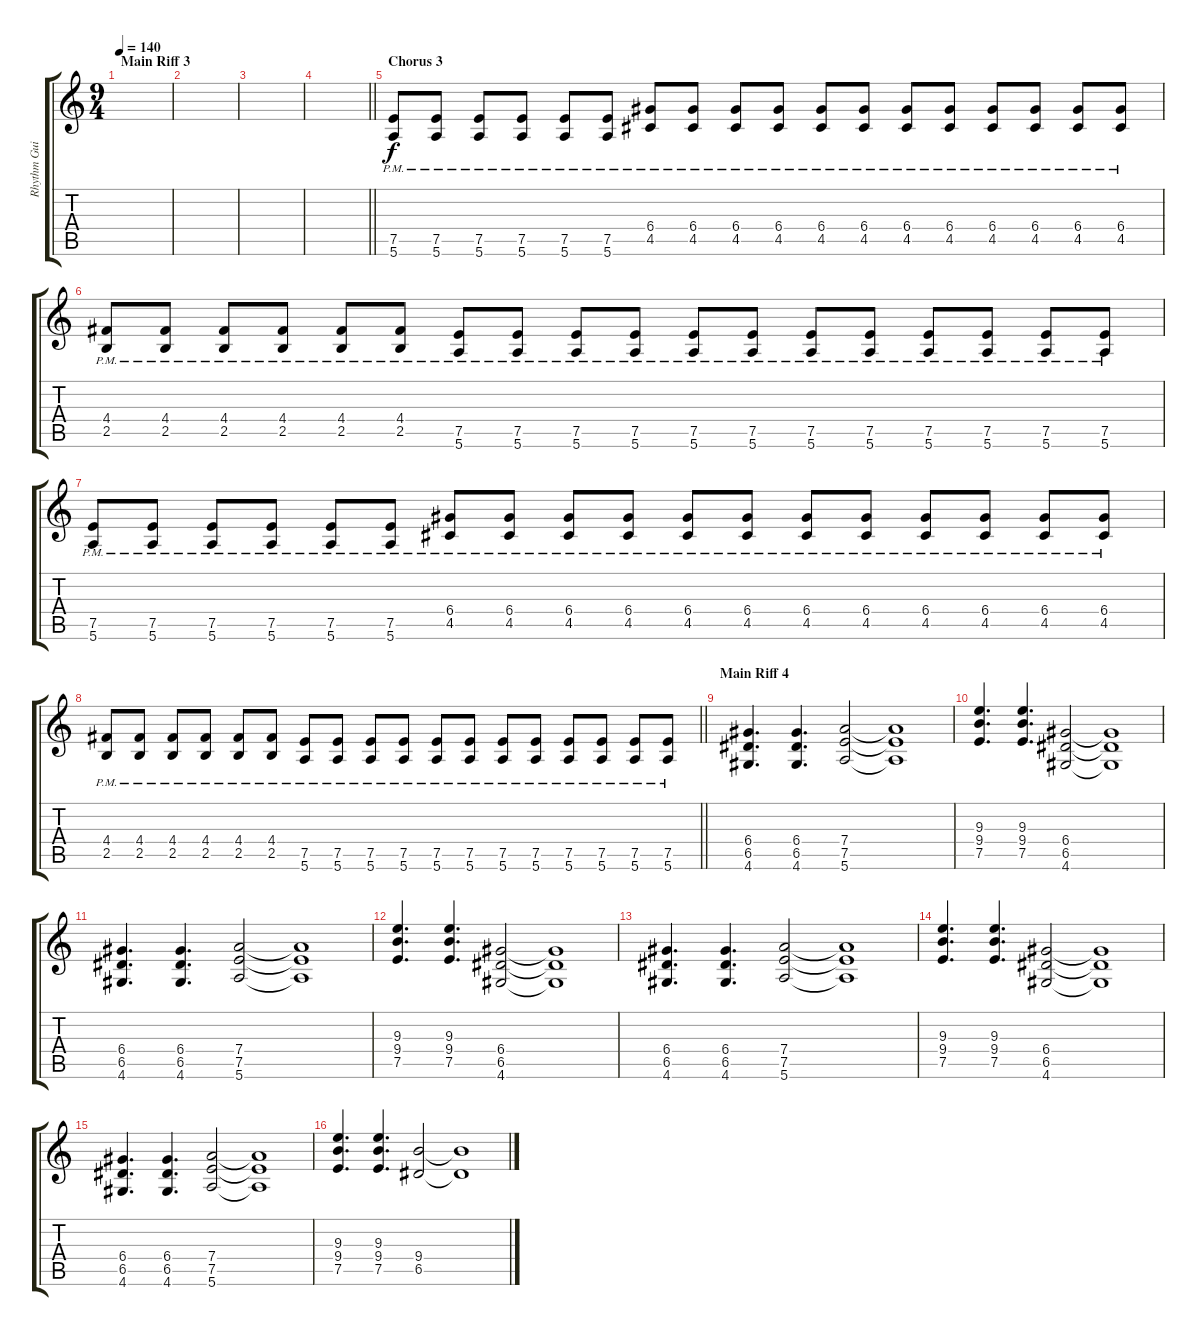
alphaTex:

\track ("Rhythm Guitar 1" "Rhythm Gui") {instrument overdrivenguitar}
\staff {score tabs}
\tuning (E4 B3 G3 D3 A2 E2) {hide}
\ts (9 4)
\section ("" "Main Riff 3")
\tempo 140
\clef g2
\ks c
|
|
|
\barLineRight lightlight
|
\section ("" "Chorus 3")
(7.5{pm} 5.6{pm}).8{volume 10} (7.5{pm} 5.6{pm}).8 (7.5{pm} 5.6{pm}).8 (7.5{pm} 5.6{pm}).8 (7.5{pm} 5.6{pm}).8 (7.5{pm} 5.6{pm}).8 (6.4{pm} 4.5{pm}).8 (6.4{pm} 4.5{pm}).8 (6.4{pm} 4.5{pm}).8 (6.4{pm} 4.5{pm}).8 (6.4{pm} 4.5{pm}).8 (6.4{pm} 4.5{pm}).8 (6.4{pm} 4.5{pm}).8 (6.4{pm} 4.5{pm}).8 (6.4{pm} 4.5{pm}).8 (6.4{pm} 4.5{pm}).8 (6.4{pm} 4.5{pm}).8 (6.4{pm} 4.5{pm}).8 |
(4.4{pm} 2.5{pm}).8 (4.4{pm} 2.5{pm}).8 (4.4{pm} 2.5{pm}).8 (4.4{pm} 2.5{pm}).8 (4.4{pm} 2.5{pm}).8 (4.4{pm} 2.5{pm}).8 (7.5{pm} 5.6{pm}).8 (7.5{pm} 5.6{pm}).8 (7.5{pm} 5.6{pm}).8 (7.5{pm} 5.6{pm}).8 (7.5{pm} 5.6{pm}).8 (7.5{pm} 5.6{pm}).8 (7.5{pm} 5.6{pm}).8 (7.5{pm} 5.6{pm}).8 (7.5{pm} 5.6{pm}).8 (7.5{pm} 5.6{pm}).8 (7.5{pm} 5.6{pm}).8 (7.5{pm} 5.6{pm}).8 |
(7.5{pm} 5.6{pm}).8 (7.5{pm} 5.6{pm}).8 (7.5{pm} 5.6{pm}).8 (7.5{pm} 5.6{pm}).8 (7.5{pm} 5.6{pm}).8 (7.5{pm} 5.6{pm}).8 (6.4{pm} 4.5{pm}).8 (6.4{pm} 4.5{pm}).8 (6.4{pm} 4.5{pm}).8 (6.4{pm} 4.5{pm}).8 (6.4{pm} 4.5{pm}).8 (6.4{pm} 4.5{pm}).8 (6.4{pm} 4.5{pm}).8 (6.4{pm} 4.5{pm}).8 (6.4{pm} 4.5{pm}).8 (6.4{pm} 4.5{pm}).8 (6.4{pm} 4.5{pm}).8 (6.4{pm} 4.5{pm}).8 |
\barLineRight lightlight
(4.4{pm} 2.5{pm}).8 (4.4{pm} 2.5{pm}).8 (4.4{pm} 2.5{pm}).8 (4.4{pm} 2.5{pm}).8 (4.4{pm} 2.5{pm}).8 (4.4{pm} 2.5{pm}).8 (7.5{pm} 5.6{pm}).8 (7.5{pm} 5.6{pm}).8 (7.5{pm} 5.6{pm}).8 (7.5{pm} 5.6{pm}).8 (7.5{pm} 5.6{pm}).8 (7.5{pm} 5.6{pm}).8 (7.5{pm} 5.6{pm}).8 (7.5{pm} 5.6{pm}).8 (7.5{pm} 5.6{pm}).8 (7.5{pm} 5.6{pm}).8 (7.5{pm} 5.6{pm}).8 (7.5{pm} 5.6{pm}).8 |
\section ("" "Main Riff 4")
(6.4 6.5 4.6).4{d volume 11} (6.4 6.5 4.6).4{d} (7.4 7.5 5.6).2 (7.4{t} 7.5{t} 5.6{t}).1 |
(9.3 9.4 7.5).4{d} (9.3 9.4 7.5).4{d} (6.4 6.5 4.6).2 (6.4{t} 6.5{t} 4.6{t}).1 |
(6.4 6.5 4.6).4{d} (6.4 6.5 4.6).4{d} (7.4 7.5 5.6).2 (7.4{t} 7.5{t} 5.6{t}).1 |
(9.3 9.4 7.5).4{d} (9.3 9.4 7.5).4{d} (6.4 6.5 4.6).2 (6.4{t} 6.5{t} 4.6{t}).1 |
(6.4 6.5 4.6).4{d} (6.4 6.5 4.6).4{d} (7.4 7.5 5.6).2 (7.4{t} 7.5{t} 5.6{t}).1 |
(9.3 9.4 7.5).4{d} (9.3 9.4 7.5).4{d} (6.4 6.5 4.6).2 (6.4{t} 6.5{t} 4.6{t}).1 |
(6.4 6.5 4.6).4{d} (6.4 6.5 4.6).4{d} (7.4 7.5 5.6).2 (7.4{t} 7.5{t} 5.6{t}).1 |
(9.3 9.4 7.5).4{d} (9.3 9.4 7.5).4{d} (9.4 6.5).2 (9.4{t} 6.5{t}).1
